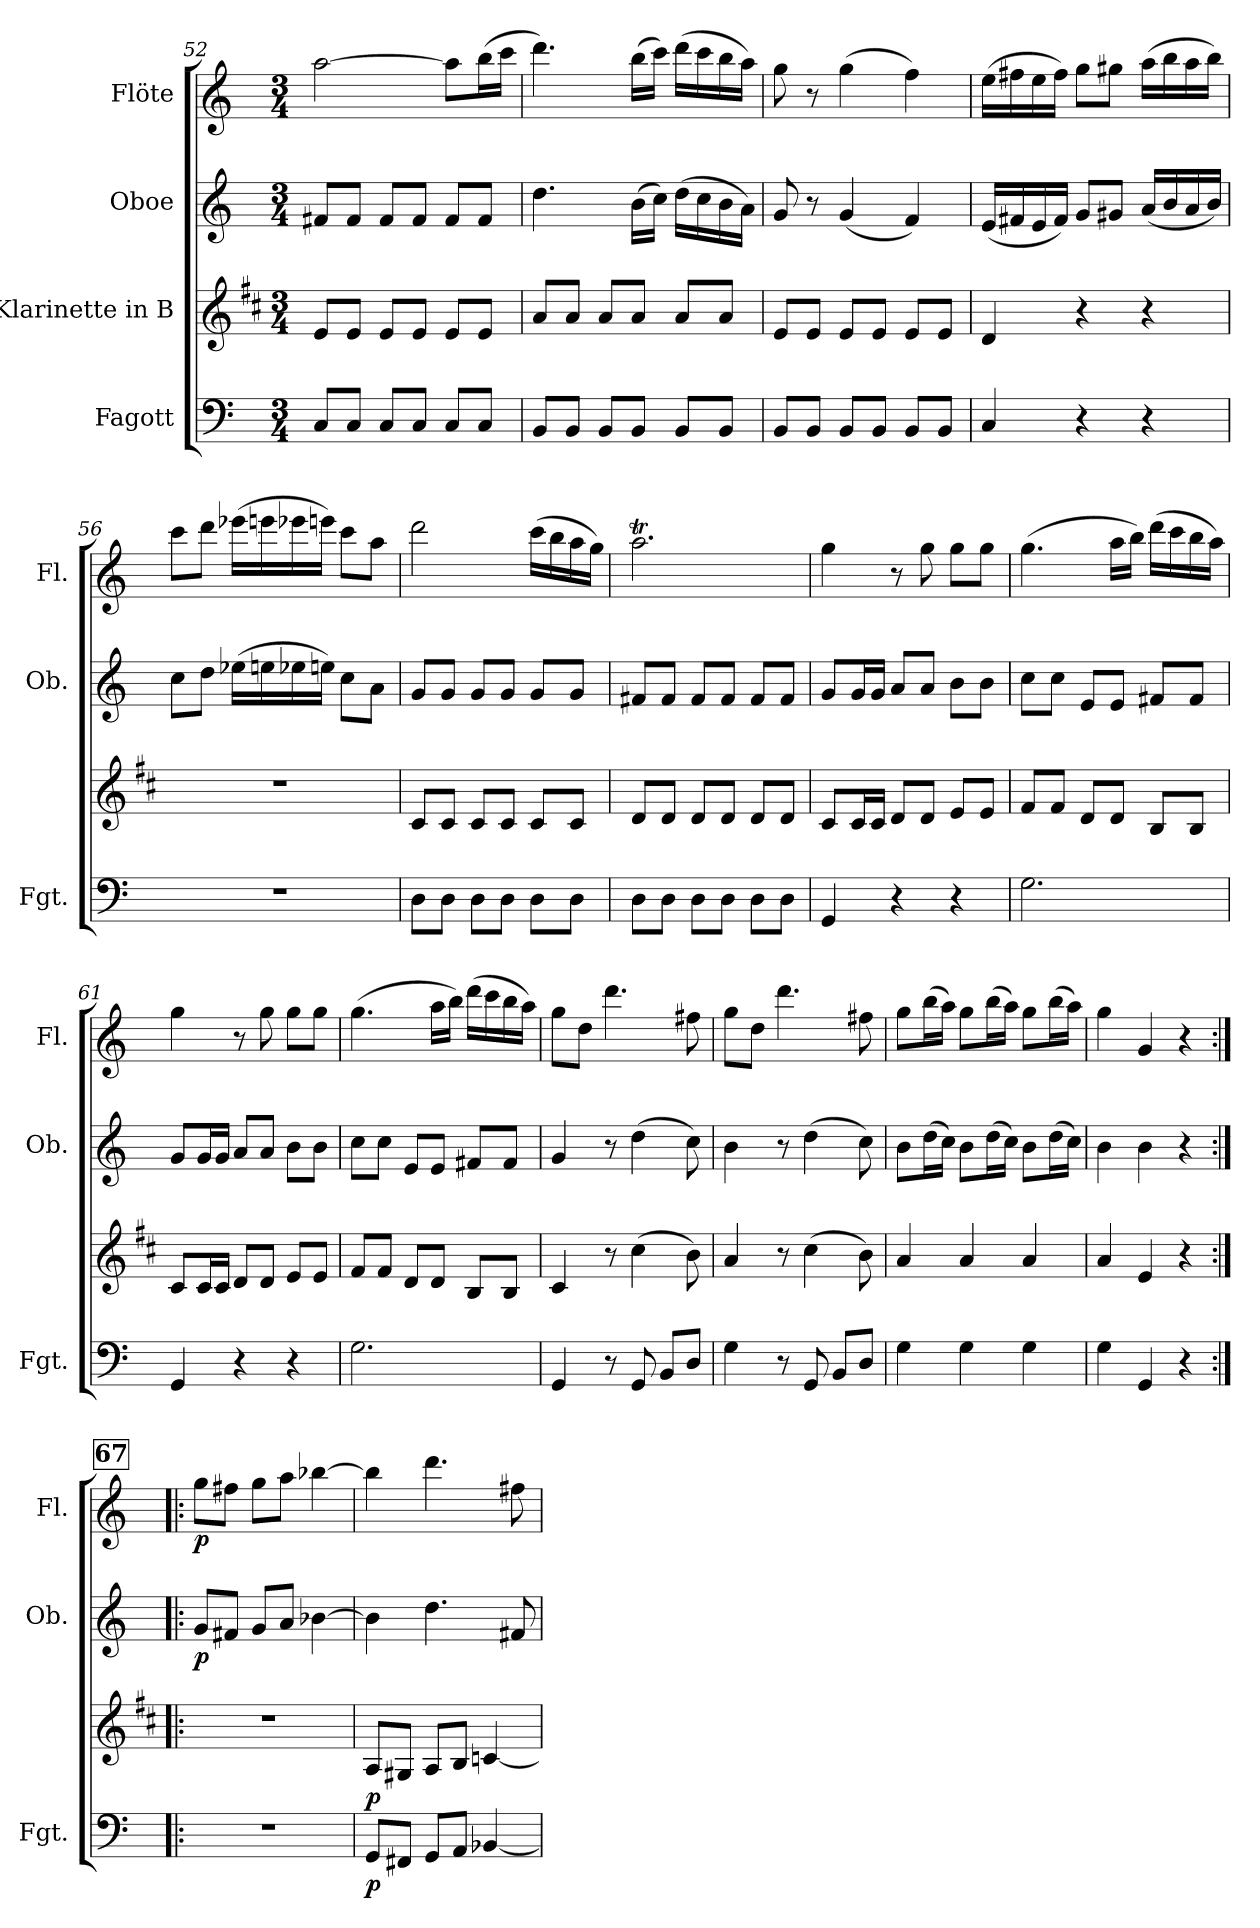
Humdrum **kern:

**kern	**dynam	**kern	**dynam	**kern	**dynam	**kern	**dynam
*part4	*part4	*part3	*part3	*part2	*part2	*part1	*part1
*staff4	*staff4	*staff3	*staff3	*staff2	*staff2	*staff1	*staff1
*I"Fagott	*	*I"Klarinette in B	*	*I"Oboe	*	*I"Flöte	*
*I'Fgt.	*	*	*	*I'Ob.	*	*I'Fl.	*
*clefF4	*	*clefG2	*	*clefG2	*	*clefG2	*
*	*	*ITrd1c2	*	*	*	*	*
*k[]	*	*k[]	*	*k[]	*	*k[]	*
*M3/4	*	*M3/4	*	*M3/4	*	*M3/4	*
=52	=52	=52	=52	=52	=52	=52	=52
8C/L	.	8d/L	.	8f#X/L	.	[2aa\	.
8C/J	.	8d/J	.	8f#/J	.	.	.
8C/L	.	8d/L	.	8f#/L	.	.	.
8C/J	.	8d/J	.	8f#/J	.	.	.
8C/L	.	8d/L	.	8f#/L	.	8aa\L]	.
8C/J	.	8d/J	.	8f#/J	.	(>16bb\L	.
.	.	.	.	.	.	16ccc\JJ	.
=53	=53	=53	=53	=53	=53	=53	=53
8BB/L	.	8g/L	.	4.dd\	.	4.ddd\)	.
8BB/J	.	8g/J	.	.	.	.	.
8BB/L	.	8g/L	.	.	.	.	.
8BB/J	.	8g/J	.	(>16b\LL	.	(>16bb\LL	.
.	.	.	.	16cc\JJ)	.	16ccc\JJ)	.
8BB/L	.	8g/L	.	(>16dd\LL	.	(>16ddd\LL	.
.	.	.	.	16cc\	.	16ccc\	.
8BB/J	.	8g/J	.	16b\	.	16bb\	.
.	.	.	.	16a\JJ)	.	16aa\JJ)	.
=54	=54	=54	=54	=54	=54	=54	=54
8BB/L	.	8d/L	.	8g/	.	8gg\	.
8BB/J	.	8d/J	.	8r	.	8r	.
8BB/L	.	8d/L	.	(<4g/	.	(>4gg\	.
8BB/J	.	8d/J	.	.	.	.	.
8BB/L	.	8d/L	.	4f/)	.	4ff\)	.
8BB/J	.	8d/J	.	.	.	.	.
=55	=55	=55	=55	=55	=55	=55	=55
4C/	.	4c/	.	(<16e/LL	.	(>16ee\LL	.
.	.	.	.	16f#X/	.	16ff#X\	.
.	.	.	.	16e/	.	16ee\	.
.	.	.	.	16f#/JJ)	.	16ff#\JJ)	.
4r	.	4r	.	8g/L	.	8gg\L	.
.	.	.	.	8g#X/J	.	8gg#X\J	.
4r	.	4r	.	(<16a/LL	.	(>16aa\LL	.
.	.	.	.	16b/	.	16bb\	.
.	.	.	.	16a/	.	16aa\	.
.	.	.	.	16b/JJ)	.	16bb\JJ)	.
!!LO:LB:g=z
=56	=56	=56	=56	=56	=56	=56	=56
2.r	.	2.r	.	8cc\L	.	8ccc\L	.
.	.	.	.	8dd\J	.	8ddd\J	.
.	.	.	.	(>16ee-X\LL	.	(>16eee-X\LL	.
.	.	.	.	16een\	.	16eeen\	.
.	.	.	.	16ee-X\	.	16eee-X\	.
.	.	.	.	16een\JJ)	.	16eeen\JJ)	.
.	.	.	.	8cc\L	.	8ccc\L	.
.	.	.	.	8a\J	.	8aa\J	.
=57	=57	=57	=57	=57	=57	=57	=57
8D\L	.	8B/L	.	8g/L	.	2ddd\	.
8D\J	.	8B/J	.	8g/J	.	.	.
8D\L	.	8B/L	.	8g/L	.	.	.
8D\J	.	8B/J	.	8g/J	.	.	.
8D\L	.	8B/L	.	8g/L	.	(>16ccc\LL	.
.	.	.	.	.	.	16bb\	.
8D\J	.	8B/J	.	8g/J	.	16aa\	.
.	.	.	.	.	.	16gg\JJ)	.
=58	=58	=58	=58	=58	=58	=58	=58
8D\L	.	8c/L	.	8f#X/L	.	2.aaT\	.
8D\J	.	8c/J	.	8f#/J	.	.	.
8D\L	.	8c/L	.	8f#/L	.	.	.
8D\J	.	8c/J	.	8f#/J	.	.	.
8D\L	.	8c/L	.	8f#/L	.	.	.
8D\J	.	8c/J	.	8f#/J	.	.	.
=59	=59	=59	=59	=59	=59	=59	=59
4GG/	.	8B/L	.	8g/L	.	4gg\	.
.	.	16B/L	.	16g/L	.	.	.
.	.	16B/JJ	.	16g/JJ	.	.	.
4r	.	8c/L	.	8a/L	.	8r	.
.	.	8c/J	.	8a/J	.	8gg\	.
4r	.	8d/L	.	8b\L	.	8gg\L	.
.	.	8d/J	.	8b\J	.	8gg\J	.
=60	=60	=60	=60	=60	=60	=60	=60
2.G\	.	8e/L	.	8cc\L	.	(>4.gg\	.
.	.	8e/J	.	8cc\J	.	.	.
.	.	8c/L	.	8e/L	.	.	.
.	.	8c/J	.	8e/J	.	16aa\LL	.
.	.	.	.	.	.	16bb\JJ)	.
.	.	8A/L	.	8f#X/L	.	(>16ddd\LL	.
.	.	.	.	.	.	16ccc\	.
.	.	8A/J	.	8f#/J	.	16bb\	.
.	.	.	.	.	.	16aa\JJ)	.
=61	=61	=61	=61	=61	=61	=61	=61
4GG/	.	8B/L	.	8g/L	.	4gg\	.
.	.	16B/L	.	16g/L	.	.	.
.	.	16B/JJ	.	16g/JJ	.	.	.
4r	.	8c/L	.	8a/L	.	8r	.
.	.	8c/J	.	8a/J	.	8gg\	.
4r	.	8d/L	.	8b\L	.	8gg\L	.
.	.	8d/J	.	8b\J	.	8gg\J	.
=62	=62	=62	=62	=62	=62	=62	=62
2.G\	.	8e/L	.	8cc\L	.	(>4.gg\	.
.	.	8e/J	.	8cc\J	.	.	.
.	.	8c/L	.	8e/L	.	.	.
.	.	8c/J	.	8e/J	.	16aa\LL	.
.	.	.	.	.	.	16bb\JJ)	.
.	.	8A/L	.	8f#X/L	.	(>16ddd\LL	.
.	.	.	.	.	.	16ccc\	.
.	.	8A/J	.	8f#/J	.	16bb\	.
.	.	.	.	.	.	16aa\JJ)	.
!!LO:PB:g=z
=63	=63	=63	=63	=63	=63	=63	=63
4GG/	.	4B/	.	4g/	.	8gg\L	.
.	.	.	.	.	.	8dd\J	.
8r	.	8r	.	8r	.	4.ddd\	.
8GG/	.	(>4b\	.	(>4dd\	.	.	.
8BB/L	.	.	.	.	.	.	.
8D/J	.	8a\)	.	8cc\)	.	8ff#X\	.
=64	=64	=64	=64	=64	=64	=64	=64
4G\	.	4g/	.	4b\	.	8gg\L	.
.	.	.	.	.	.	8dd\J	.
8r	.	8r	.	8r	.	4.ddd\	.
8GG/	.	(>4b\	.	(>4dd\	.	.	.
8BB/L	.	.	.	.	.	.	.
8D/J	.	8a\)	.	8cc\)	.	8ff#X\	.
=65	=65	=65	=65	=65	=65	=65	=65
4G\	.	4g/	.	8b\L	.	8gg\L	.
.	.	.	.	(>16dd\L	.	(>16bb\L	.
.	.	.	.	16cc\JJ)	.	16aa\JJ)	.
4G\	.	4g/	.	8b\L	.	8gg\L	.
.	.	.	.	(>16dd\L	.	(>16bb\L	.
.	.	.	.	16cc\JJ)	.	16aa\JJ)	.
4G\	.	4g/	.	8b\L	.	8gg\L	.
.	.	.	.	(>16dd\L	.	(>16bb\L	.
.	.	.	.	16cc\JJ)	.	16aa\JJ)	.
=66	=66	=66	=66	=66	=66	=66	=66
4G\	.	4g/	.	4b\	.	4gg\	.
4GG/	.	4d/	.	4b\	.	4g/	.
4r	.	4r	.	4r	.	4r	.
!!LO:LB:g=z
!!LO:REH:place=s1:a:B:fs=14:t=67
=67:|!|:	=67:|!|:	=67:|!|:	=67:|!|:	=67:|!|:	=67:|!|:	=67:|!|:	=67:|!|:
!	!	!	!	!	!LO:DY:b	!	!LO:DY:b
2.r	.	2.r	.	8g/L	p	8gg\L	p
.	.	.	.	8f#X/J	.	8ff#X\J	.
.	.	.	.	8g/L	.	8gg\L	.
.	.	.	.	8a/J	.	8aa\J	.
.	.	.	.	[4b-X\	.	[4bb-X\	.
=68	=68	=68	=68	=68	=68	=68	=68
!	!LO:DY:b	!	!LO:DY:b	!	!	!	!
8GG/L	p	8G/L	p	4b-\]	.	4bb-\]	.
8FF#X/J	.	8F#X/J	.	.	.	.	.
8GG/L	.	8G/L	.	4.dd\	.	4.ddd\	.
8AA/J	.	8A/J	.	.	.	.	.
[4BB-X/	.	[4B-X/	.	.	.	.	.
.	.	.	.	8f#X/	.	8ff#X\	.
=	=	=	=	=	=	=	=
*-	*-	*-	*-	*-	*-	*-	*-
